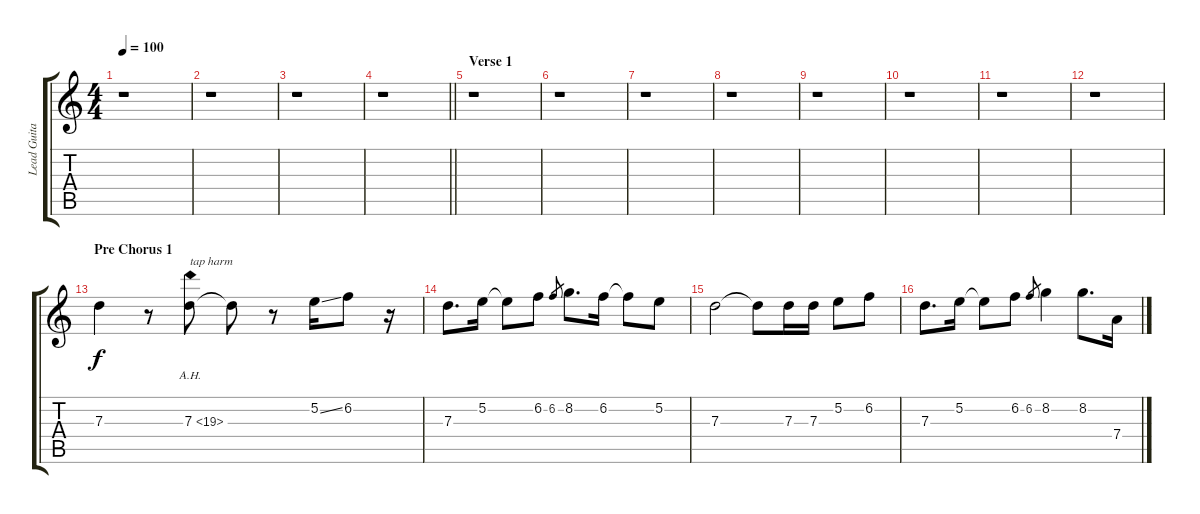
\track ("Lead Guitar" "Lead Guita") {instrument electricguitarclean}
\staff {score tabs}
\tuning (E4 B3 G3 D3 A2 E2) {hide}
\ts (4 4)
\tempo 100
\clef g2
\ks c
r.1{dy f} |
r.1 |
r.1 |
\barLineRight lightlight
r.1 |
\section ("" "Verse 1")
r.1 |
r.1 |
r.1 |
r.1 |
r.1 |
r.1 |
r.1 |
r.1 |
\section ("" "Pre Chorus 1")
7.3.4 r.8 7.3{ah 12}.8{txt "tap harm"} 7.3{t}.8 r.8 5.2{ss}.16 6.2.8 r.16 |
7.3.8{d} 5.2.16 5.2{t}.8 6.2.8 6.2.8{gr} 8.2.8{d} 6.2.16 6.2{t}.8 5.2.8 |
7.3.2 7.3{t}.8 7.3.16 7.3.16 5.2.8 6.2.8 |
7.3.8{d} 5.2.16 5.2{t}.8 6.2.8 6.2.8{gr} 8.2.4 8.2.8{d} 7.4{ss}.16
